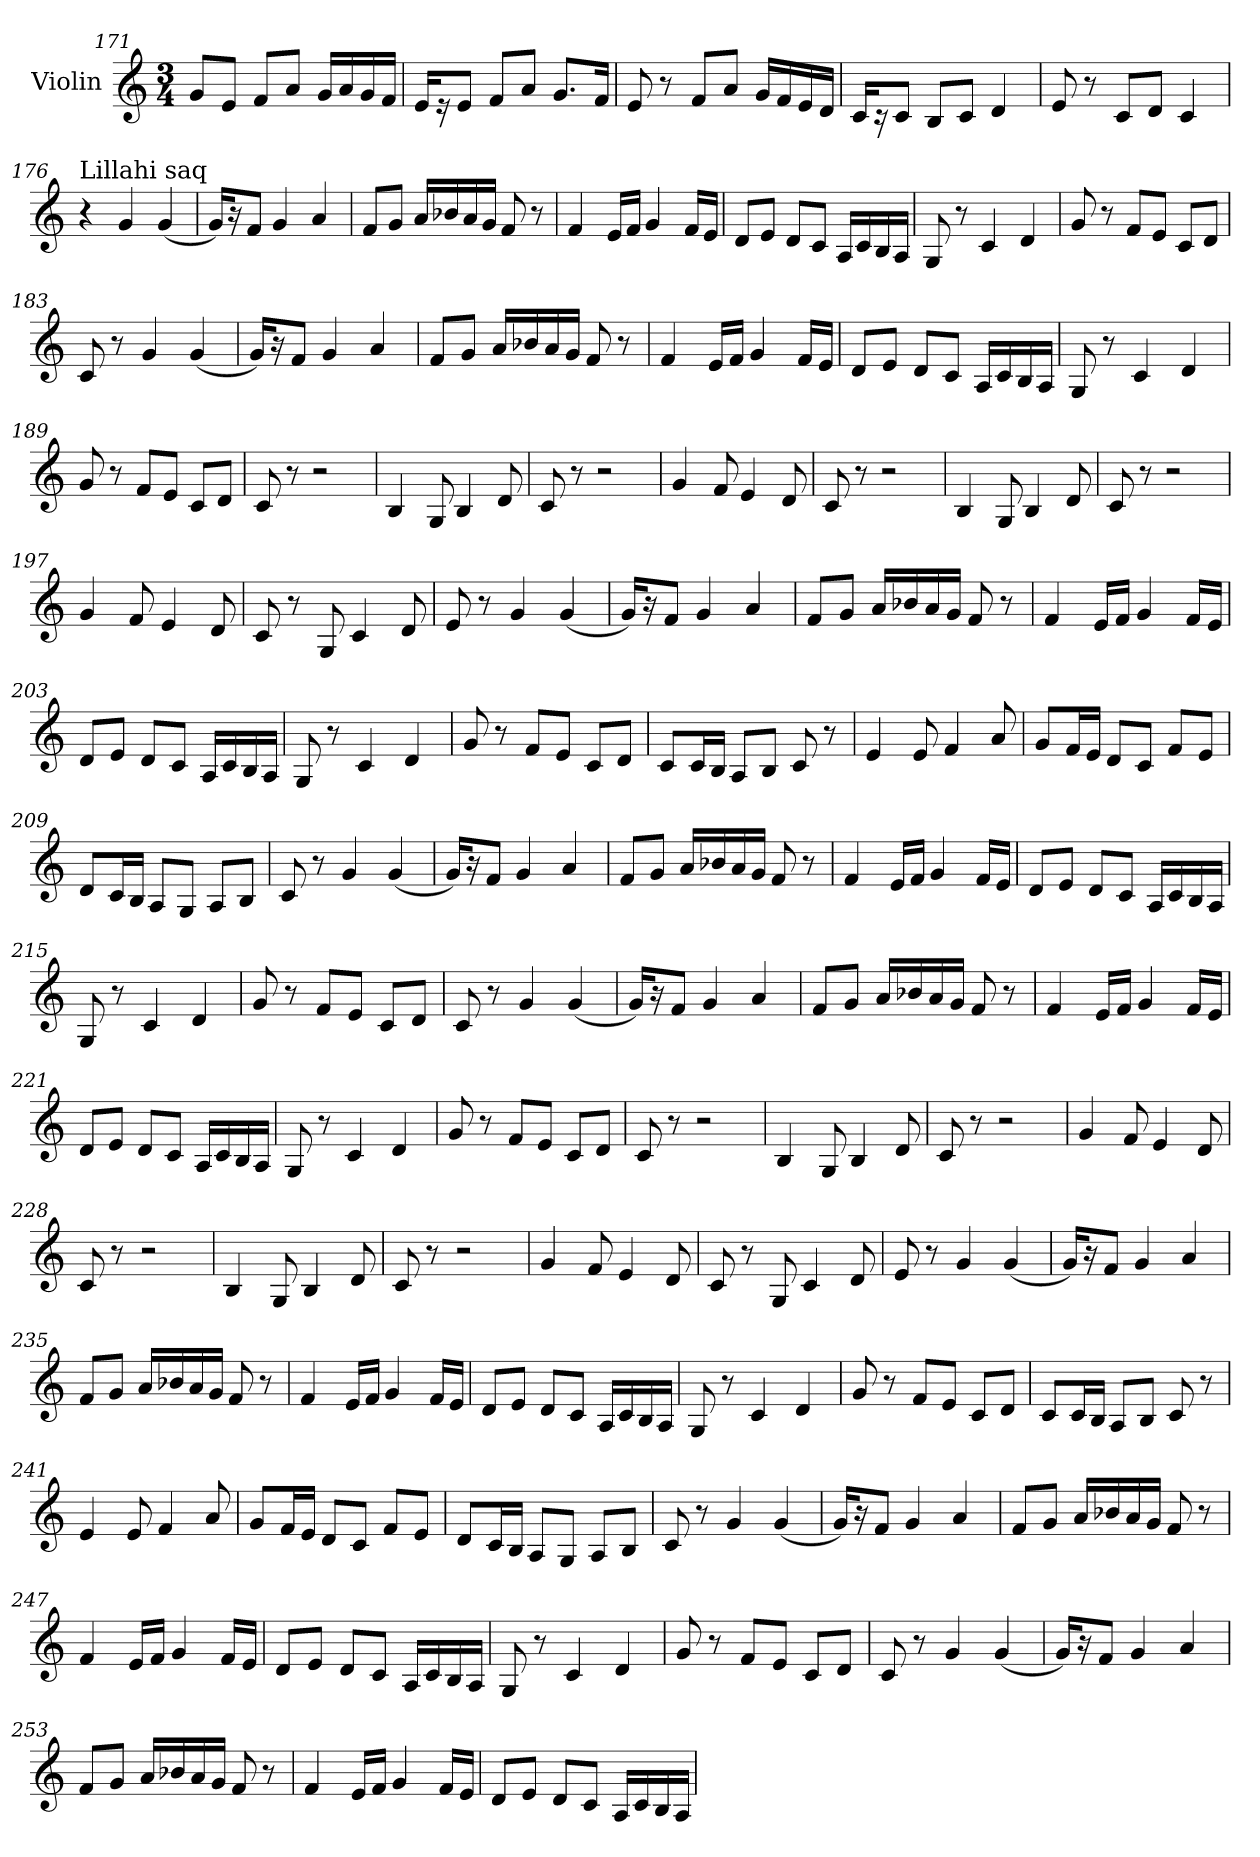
**kern
*part1
*staff1
*I"Violin
*clefG2
*k[]
*M3/4
=171
8g/L
8e/J
8f/L
8a/J
16g/LL
16a/
16g/
16f/JJ
=172
16e/KL
16r
8e/J
8f/L
8a/J
8.g/L
16f/Jk
!!LO:PB:g=z
=173
8e/
8r
8f/L
8a/J
16g/LL
16f/
16e/
16d/JJ
=174
16c/KL
16r
8c/J
8B/L
8c/J
4d/
=175
8e/
8r
8c/L
8d/J
4c/
=176
*MM60
!LO:TX:a:t=Lillahi saq
4r
4g/
(<4g/
=177
16g/KL)
16r
8f/J
4g/
4a/
=178
8f/L
8g/J
16a/LL
16b-X/
16a/
16g/JJ
8f/
8r
!!LO:LB:g=z
=179
4f/
16e/LL
16f/JJ
4g/
16f/LL
16e/JJ
=180
8d/L
8e/J
8d/L
8c/J
16A/LL
16c/
16B/
16A/JJ
=181
8G/
8r
4c/
4d/
=182
8g/
8r
8f/L
8e/J
8c/L
8d/J
=183
8c/
8r
4g/
(<4g/
=184
16g/KL)
16r
8f/J
4g/
4a/
!!LO:LB:g=z
=185
8f/L
8g/J
16a/LL
16b-X/
16a/
16g/JJ
8f/
8r
=186
4f/
16e/LL
16f/JJ
4g/
16f/LL
16e/JJ
=187
8d/L
8e/J
8d/L
8c/J
16A/LL
16c/
16B/
16A/JJ
=188
8G/
8r
4c/
4d/
=189
8g/
8r
8f/L
8e/J
8c/L
8d/J
!!LO:LB:g=z
=190
8c/
8r
2r
=191
4B/
8G/
4B/
8d/
=192
8c/
8r
2r
=193
4g/
8f/
4e/
8d/
=194
8c/
8r
2r
=195
4B/
8G/
4B/
8d/
=196
8c/
8r
2r
!!LO:LB:g=z
=197
4g/
8f/
4e/
8d/
=198
8c/
8r
8G/
4c/
8d/
=199
8e/
8r
4g/
(<4g/
=200
16g/KL)
16r
8f/J
4g/
4a/
=201
8f/L
8g/J
16a/LL
16b-X/
16a/
16g/JJ
8f/
8r
=202
4f/
16e/LL
16f/JJ
4g/
16f/LL
16e/JJ
!!LO:LB:g=z
=203
8d/L
8e/J
8d/L
8c/J
16A/LL
16c/
16B/
16A/JJ
=204
8G/
8r
4c/
4d/
=205
8g/
8r
8f/L
8e/J
8c/L
8d/J
=206
8c/L
16c/L
16B/JJ
8A/L
8B/J
8c/
8r
=207
4e/
8e/
4f/
8a/
!!LO:LB:g=z
=208
8g/L
16f/L
16e/JJ
8d/L
8c/J
8f/L
8e/J
=209
8d/L
16c/L
16B/JJ
8A/L
8G/J
8A/L
8B/J
=210
8c/
8r
4g/
(<4g/
=211
16g/KL)
16r
8f/J
4g/
4a/
=212
8f/L
8g/J
16a/LL
16b-X/
16a/
16g/JJ
8f/
8r
!!LO:LB:g=z
=213
4f/
16e/LL
16f/JJ
4g/
16f/LL
16e/JJ
=214
8d/L
8e/J
8d/L
8c/J
16A/LL
16c/
16B/
16A/JJ
=215
8G/
8r
4c/
4d/
=216
8g/
8r
8f/L
8e/J
8c/L
8d/J
=217
8c/
8r
4g/
(<4g/
=218
16g/KL)
16r
8f/J
4g/
4a/
!!LO:PB:g=z
=219
8f/L
8g/J
16a/LL
16b-X/
16a/
16g/JJ
8f/
8r
=220
4f/
16e/LL
16f/JJ
4g/
16f/LL
16e/JJ
=221
8d/L
8e/J
8d/L
8c/J
16A/LL
16c/
16B/
16A/JJ
=222
8G/
8r
4c/
4d/
=223
8g/
8r
8f/L
8e/J
8c/L
8d/J
!!LO:LB:g=z
=224
8c/
8r
2r
=225
4B/
8G/
4B/
8d/
=226
8c/
8r
2r
=227
4g/
8f/
4e/
8d/
=228
8c/
8r
2r
=229
4B/
8G/
4B/
8d/
=230
8c/
8r
2r
!!LO:LB:g=z
=231
4g/
8f/
4e/
8d/
=232
8c/
8r
8G/
4c/
8d/
=233
8e/
8r
4g/
(<4g/
=234
16g/KL)
16r
8f/J
4g/
4a/
=235
8f/L
8g/J
16a/LL
16b-X/
16a/
16g/JJ
8f/
8r
=236
4f/
16e/LL
16f/JJ
4g/
16f/LL
16e/JJ
!!LO:LB:g=z
=237
8d/L
8e/J
8d/L
8c/J
16A/LL
16c/
16B/
16A/JJ
=238
8G/
8r
4c/
4d/
=239
8g/
8r
8f/L
8e/J
8c/L
8d/J
=240
8c/L
16c/L
16B/JJ
8A/L
8B/J
8c/
8r
=241
4e/
8e/
4f/
8a/
!!LO:LB:g=z
=242
8g/L
16f/L
16e/JJ
8d/L
8c/J
8f/L
8e/J
=243
8d/L
16c/L
16B/JJ
8A/L
8G/J
8A/L
8B/J
=244
8c/
8r
4g/
(<4g/
=245
16g/KL)
16r
8f/J
4g/
4a/
=246
8f/L
8g/J
16a/LL
16b-X/
16a/
16g/JJ
8f/
8r
!!LO:LB:g=z
=247
4f/
16e/LL
16f/JJ
4g/
16f/LL
16e/JJ
=248
8d/L
8e/J
8d/L
8c/J
16A/LL
16c/
16B/
16A/JJ
=249
8G/
8r
4c/
4d/
=250
8g/
8r
8f/L
8e/J
8c/L
8d/J
=251
8c/
8r
4g/
(<4g/
=252
16g/KL)
16r
8f/J
4g/
4a/
!!LO:LB:g=z
=253
8f/L
8g/J
16a/LL
16b-X/
16a/
16g/JJ
8f/
8r
=254
4f/
16e/LL
16f/JJ
4g/
16f/LL
16e/JJ
=255
8d/L
8e/J
8d/L
8c/J
16A/LL
16c/
16B/
16A/JJ
=
*-
